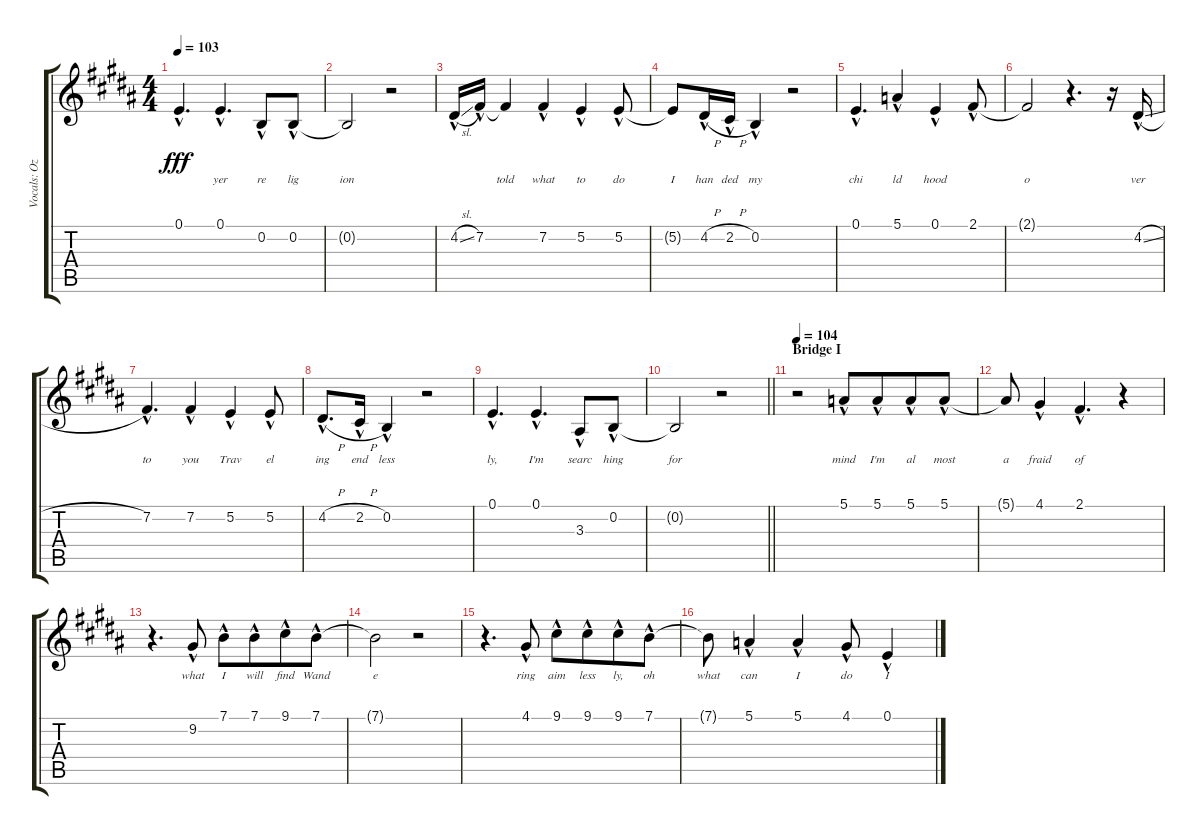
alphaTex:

\track ("Vocals: Ozzy" "Vocals: Oz") {instrument lead2sawtooth}
\staff {score tabs}
\tuning (E4 B3 G3 D3 A2 E2) {hide}
\ts (4 4)
\tempo 103
\clef g2
\ks b
0.1{hac}.4{d lyrics (0 "") lyrics (1 "") lyrics (2 "") lyrics (3 "") lyrics (4 "") dy fff} 0.1{hac}.4{d lyrics (0 "yer") lyrics (1 "") lyrics (2 "") lyrics (3 "") lyrics (4 "")} 0.2{hac}.8{lyrics (0 "re") lyrics (1 "") lyrics (2 "") lyrics (3 "") lyrics (4 "")} 0.2{hac}.8{lyrics (0 "lig") lyrics (1 "") lyrics (2 "") lyrics (3 "") lyrics (4 "")} |
0.2{t}.2{lyrics (0 "ion") lyrics (1 "") lyrics (2 "") lyrics (3 "") lyrics (4 "")} r.2 |
4.2{sl hac}.16{lyrics (0 "") lyrics (1 "") lyrics (2 "") lyrics (3 "") lyrics (4 "")} 7.2{hac}.16{lyrics (0 "") lyrics (1 "") lyrics (2 "") lyrics (3 "") lyrics (4 "")} 7.2{t}.4{lyrics (0 "told") lyrics (1 "") lyrics (2 "") lyrics (3 "") lyrics (4 "")} 7.2{hac}.4{lyrics (0 "what") lyrics (1 "") lyrics (2 "") lyrics (3 "") lyrics (4 "")} 5.2{hac}.4{lyrics (0 "to") lyrics (1 "") lyrics (2 "") lyrics (3 "") lyrics (4 "")} 5.2{hac}.8{lyrics (0 "do") lyrics (1 "") lyrics (2 "") lyrics (3 "") lyrics (4 "")} |
5.2{t}.8{lyrics (0 "I") lyrics (1 "") lyrics (2 "") lyrics (3 "") lyrics (4 "")} 4.2{h hac}.16{lyrics (0 "han") lyrics (1 "") lyrics (2 "") lyrics (3 "") lyrics (4 "")} 2.2{h hac}.16{lyrics (0 "ded") lyrics (1 "") lyrics (2 "") lyrics (3 "") lyrics (4 "")} 0.2{hac}.4{lyrics (0 "my") lyrics (1 "") lyrics (2 "") lyrics (3 "") lyrics (4 "")} r.2 |
0.1{hac}.4{d lyrics (0 "chi") lyrics (1 "") lyrics (2 "") lyrics (3 "") lyrics (4 "")} 5.1{hac}.4{lyrics (0 "ld") lyrics (1 "") lyrics (2 "") lyrics (3 "") lyrics (4 "")} 0.1{hac}.4{lyrics (0 "hood") lyrics (1 "") lyrics (2 "") lyrics (3 "") lyrics (4 "")} 2.1{hac}.8{lyrics (0 "") lyrics (1 "") lyrics (2 "") lyrics (3 "") lyrics (4 "")} |
2.1{t}.2{lyrics (0 "o") lyrics (1 "") lyrics (2 "") lyrics (3 "") lyrics (4 "")} r.4{d} r.16 4.2{sl hac}.16{lyrics (0 "ver") lyrics (1 "") lyrics (2 "") lyrics (3 "") lyrics (4 "")} |
7.2{hac}.4{d lyrics (0 "to") lyrics (1 "") lyrics (2 "") lyrics (3 "") lyrics (4 "")} 7.2{hac}.4{lyrics (0 "you") lyrics (1 "") lyrics (2 "") lyrics (3 "") lyrics (4 "")} 5.2{hac}.4{lyrics (0 "Trav") lyrics (1 "") lyrics (2 "") lyrics (3 "") lyrics (4 "")} 5.2{hac}.8{lyrics (0 "el") lyrics (1 "") lyrics (2 "") lyrics (3 "") lyrics (4 "")} |
4.2{h hac}.8{d lyrics (0 "ing") lyrics (1 "") lyrics (2 "") lyrics (3 "") lyrics (4 "")} 2.2{h hac}.16{lyrics (0 "end") lyrics (1 "") lyrics (2 "") lyrics (3 "") lyrics (4 "")} 0.2{hac}.4{lyrics (0 "less") lyrics (1 "") lyrics (2 "") lyrics (3 "") lyrics (4 "")} r.2 |
0.1{hac}.4{d lyrics (0 "ly,") lyrics (1 "") lyrics (2 "") lyrics (3 "") lyrics (4 "")} 0.1{hac}.4{d lyrics (0 "I'm") lyrics (1 "") lyrics (2 "") lyrics (3 "") lyrics (4 "")} 3.3{hac}.8{lyrics (0 "searc") lyrics (1 "") lyrics (2 "") lyrics (3 "") lyrics (4 "")} 0.2{hac}.8{lyrics (0 "hing") lyrics (1 "") lyrics (2 "") lyrics (3 "") lyrics (4 "")} |
\barLineRight lightlight
0.2{t}.2{lyrics (0 "for") lyrics (1 "") lyrics (2 "") lyrics (3 "") lyrics (4 "")} r.2 |
\section ("" "Bridge I")
\tempo 104
r.2 5.1{hac}.8{lyrics (0 "mind") lyrics (1 "") lyrics (2 "") lyrics (3 "") lyrics (4 "") beam merge} 5.1{hac}.8{lyrics (0 "I'm") lyrics (1 "") lyrics (2 "") lyrics (3 "") lyrics (4 "") beam merge} 5.1{hac}.8{lyrics (0 "al") lyrics (1 "") lyrics (2 "") lyrics (3 "") lyrics (4 "")} 5.1{hac}.8{lyrics (0 "most") lyrics (1 "") lyrics (2 "") lyrics (3 "") lyrics (4 "")} |
5.1{t}.8{lyrics (0 "a") lyrics (1 "") lyrics (2 "") lyrics (3 "") lyrics (4 "")} 4.1{hac}.4{lyrics (0 "fraid") lyrics (1 "") lyrics (2 "") lyrics (3 "") lyrics (4 "")} 2.1{hac}.4{d lyrics (0 "of") lyrics (1 "") lyrics (2 "") lyrics (3 "") lyrics (4 "")} r.4 |
r.4{d} 9.2{hac}.8{lyrics (0 "what") lyrics (1 "") lyrics (2 "") lyrics (3 "") lyrics (4 "") beam split} 7.1{hac}.8{lyrics (0 "I") lyrics (1 "") lyrics (2 "") lyrics (3 "") lyrics (4 "")} 7.1{hac}.8{lyrics (0 "will") lyrics (1 "") lyrics (2 "") lyrics (3 "") lyrics (4 "") beam merge} 9.1{hac}.8{lyrics (0 "find") lyrics (1 "") lyrics (2 "") lyrics (3 "") lyrics (4 "")} 7.1{hac}.8{lyrics (0 "Wand") lyrics (1 "") lyrics (2 "") lyrics (3 "") lyrics (4 "")} |
7.1{t}.2{lyrics (0 "e") lyrics (1 "") lyrics (2 "") lyrics (3 "") lyrics (4 "")} r.2 |
r.4{d} 4.1{hac}.8{lyrics (0 "ring") lyrics (1 "") lyrics (2 "") lyrics (3 "") lyrics (4 "") beam split} 9.1{hac}.8{lyrics (0 "aim") lyrics (1 "") lyrics (2 "") lyrics (3 "") lyrics (4 "")} 9.1{hac}.8{lyrics (0 "less") lyrics (1 "") lyrics (2 "") lyrics (3 "") lyrics (4 "") beam merge} 9.1{hac}.8{lyrics (0 "ly,") lyrics (1 "") lyrics (2 "") lyrics (3 "") lyrics (4 "")} 7.1{hac}.8{lyrics (0 "oh") lyrics (1 "") lyrics (2 "") lyrics (3 "") lyrics (4 "")} |
7.1{t}.8{lyrics (0 "what") lyrics (1 "") lyrics (2 "") lyrics (3 "") lyrics (4 "")} 5.1{hac}.4{lyrics (0 "can") lyrics (1 "") lyrics (2 "") lyrics (3 "") lyrics (4 "")} 5.1{hac}.4{lyrics (0 "I") lyrics (1 "") lyrics (2 "") lyrics (3 "") lyrics (4 "")} 4.1{hac}.8{lyrics (0 "do") lyrics (1 "") lyrics (2 "") lyrics (3 "") lyrics (4 "")} 0.1{hac}.4{lyrics (0 "I") lyrics (1 "") lyrics (2 "") lyrics (3 "") lyrics (4 "")}
